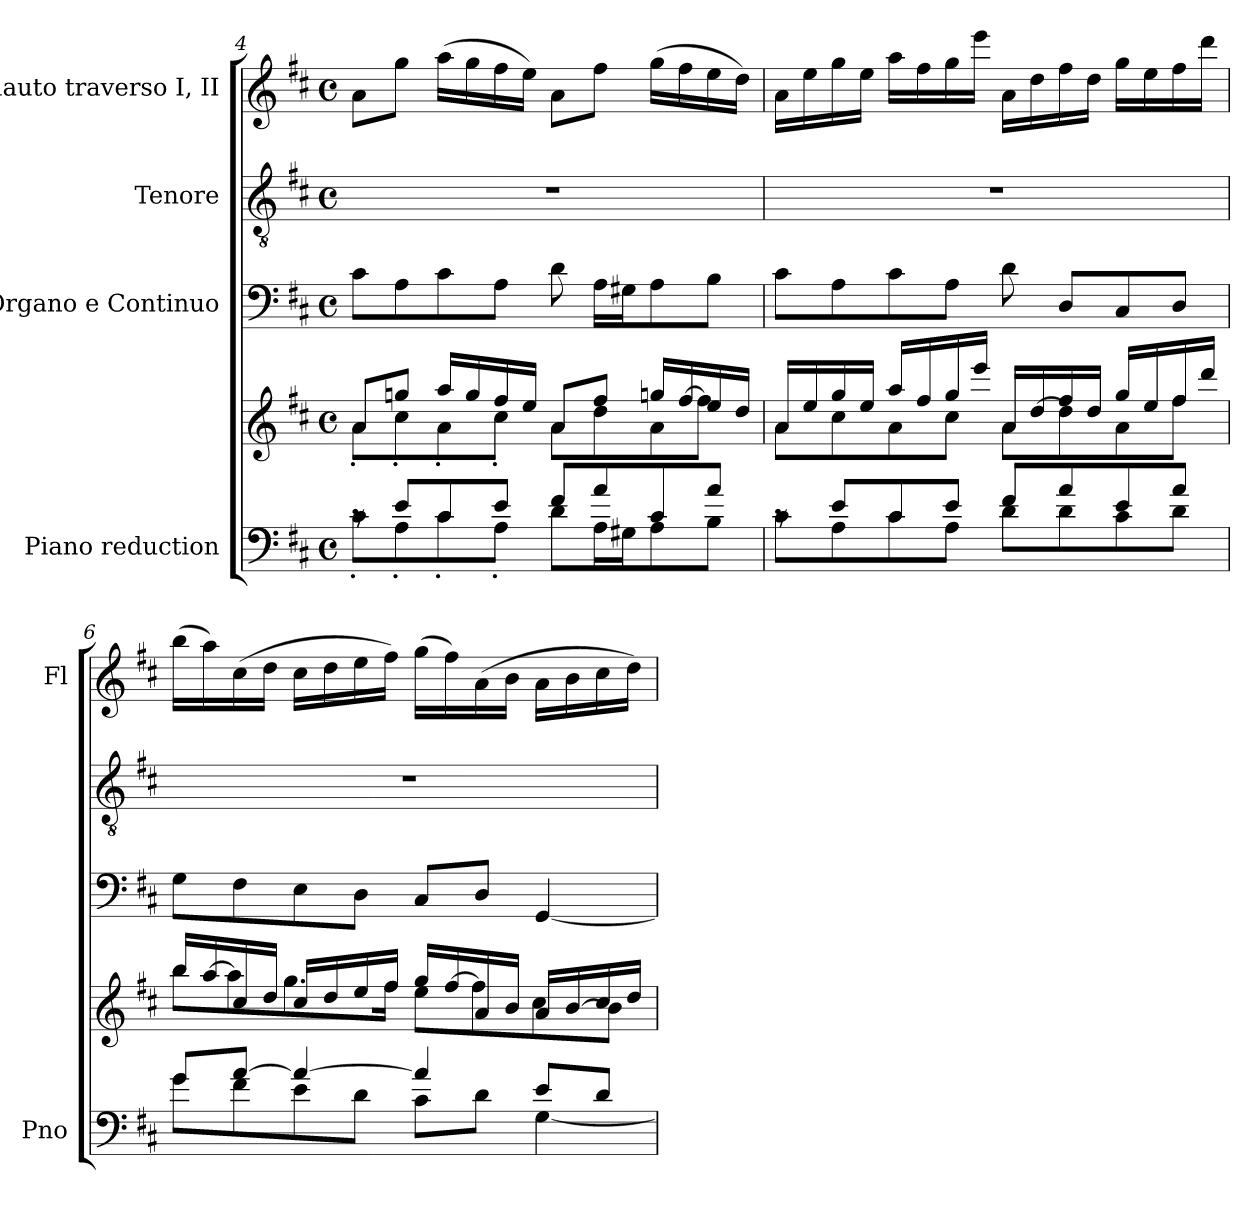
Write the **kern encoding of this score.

**kern	**kern	**kern	**kern	**kern
*part4	*part4	*part3	*part2	*part1
*staff5	*staff4	*staff3	*staff2	*staff1
*I"Piano reduction	*	*I"Organo e Continuo	*I"Tenore	*I"Flauto traverso I, II
*I'Pno	*	*	*	*I'Fl
*clefF4	*clefG2	*clefF4	*clefGv2	*clefG2
*k[f#c#]	*k[f#c#]	*k[f#c#]	*k[f#c#]	*k[f#c#]
*M4/4	*M4/4	*M4/4	*M4/4	*M4/4
*met(c)	*met(c)	*met(c)	*met(c)	*met(c)
=4	=4	=4	=4	=4
*^	*^	*	*	*
8rc	8c#'\L	8a/L	8a'\L	8c#\L	1r	8a\L
8e/L	8A'\	8ggn/J	8cc#'\	8A\	.	8gg\J
8c#/	8c#'\	16aa/LL	8a'\	8c#\	.	(>16aa\LL
.	.	16gg/	.	.	.	16gg\
8e/J	8A'\J	16ff#/	8cc#'\J	8A\J	.	16ff#\
.	.	16ee/JJ	.	.	.	16ee\JJ)
8f#/L	8d\L	8a/L	8a\L	8d\	.	8a\L
8a/	16A\L	8ff#/J	8dd\	16A\LL	.	8ff#\J
.	16G#X\J	.	.	16G#X\J	.	.
8c#/	8A\	16ggn/LL	8a\	8A\	.	(>16gg\LL
.	.	[16ff#/	.	.	.	16ff#\
8a/J	8B\J	16ee/	8ff#\J]	8B\J	.	16ee\
.	.	16dd/JJ	.	.	.	16dd\JJ)
!!LO:LB:g=z
=5	=5	=5	=5	=5	=5	=5
8rc	8c#\L	16a/LL	8a\L	8c#\L	1r	16a\LL
.	.	16ee/	.	.	.	16ee\
8e/L	8A\	16gg/	8cc#\	8A\	.	16gg\
.	.	16ee/JJ	.	.	.	16ee\JJ
8c#/	8c#\	16aa/LL	8a\	8c#\	.	16aa\LL
.	.	16ff#/	.	.	.	16ff#\
8e/J	8A\J	16gg/	8cc#\J	8A\J	.	16gg\
.	.	16eee/JJ	.	.	.	16eee\JJ
8f#/L	8d\L	16a/LL	8a\L	8d\	.	16a\LL
.	.	[16dd/	.	.	.	16dd\
8a/	8d\	16ff#/	8dd\]	8D/L	.	16ff#\
.	.	16dd/JJ	.	.	.	16dd\JJ
8e/	8c#\	16gg/LL	8a\	8C#/	.	16gg\LL
.	.	16ee/	.	.	.	16ee\
8a/J	8d\J	16ff#/	8ff#\J	8D/J	.	16ff#\
.	.	16ddd/JJ	.	.	.	16ddd\JJ
=6	=6	=6	=6	=6	=6	=6
8g/L	8g\L	16bb/LL	8bb\L	8G\L	1r	(>16bb\LL
.	.	[16aa/	.	.	.	16aa\)
[8a/J	8f#\	16cc#/	8aa\]	8F#\	.	(>16cc#\
.	.	16dd/JJ	.	.	.	16dd\JJ
4a/_	8e\	16cc#/LL	8.gg\	8E\	.	16cc#\LL
.	.	16dd/	.	.	.	16dd\
.	8d\J	16ee/	.	8D\J	.	16ee\
.	.	16ff#/JJ	16ff#\Jk	.	.	16ff#\JJ)
4a/]	8c#\L	16gg/LL	8ee\L	8C#/L	.	(>16gg\LL
.	.	[16ff#/	.	.	.	16ff#\)
.	8d\J	16a/	8ff#\]	8D/J	.	(>16a\
.	.	16b/JJ	.	.	.	16b\JJ
8e/L	[4G\	16a/LL	8cc#\	[4GG/	.	16a\LL
.	.	[16b/	.	.	.	16b\
8d/J	.	16cc#/	8b\J]	.	.	16cc#\
.	.	16dd/JJ	.	.	.	16dd\JJ)
*v	*v	*	*	*	*	*
*	*v	*v	*	*	*
=	=	=	=	=
*-	*-	*-	*-	*-
